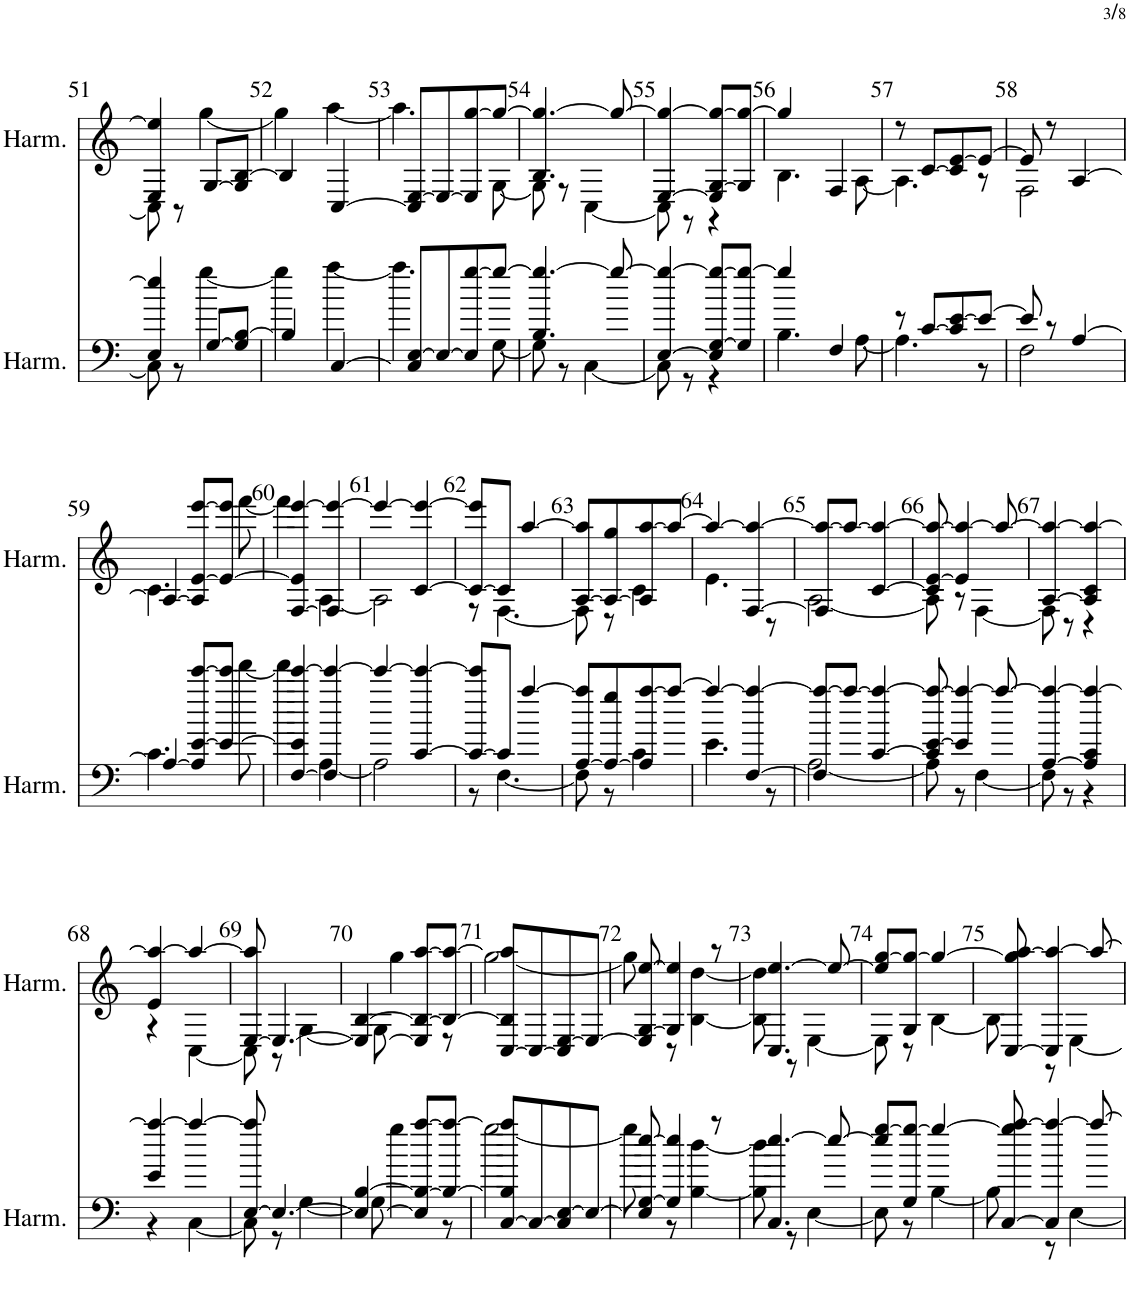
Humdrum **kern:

**kern	**kern
*part2	*part1
*staff2	*staff1
*I"16穴 C クロマティック ハーモニカ	*I"16穴 C クロマティック ハーモニカ
!!LO:PB:g=z
*clefF4	*clefG2
*k[]	*k[]
*M4/8	*M4/8
=51	=51
*^	*^
4E/ 4ee/]	8C\]	4E/ 4ee/]	8C\]
.	8r	.	8r
[8G/L	[4gg\	[8G/L	[4gg\
8G/] [8B/J	.	8G/] [8B/J	.
=52	=52	=52	=52
4B/]	4gg\]	4B/]	4gg\]
[4C/	[4aa\	[4C/	[4aa\
=53	=53	=53	=53
8C/] [8E/L	4.aa\]	8C/] [8E/L	4.aa\]
8E/_	.	8E/_	.
8E/] [8gg/	.	8E/] [8gg/	.
8gg/J_	[8G\	8gg/J_	[8G\
=54	=54	=54	=54
4.B/ 4.gg/_	8G\]	4.B/ 4.gg/_	8G\]
.	8r	.	8r
.	[4C\	.	[4C\
8gg/_	.	8gg/_	.
=55	=55	=55	=55
[4E/ 4gg/_	8C\]	[4E/ 4gg/_	8C\]
.	8r	.	8r
8E/] [8G/ 8gg/_L	4r	8E/] [8G/ 8gg/_L	4r
8G/] 8gg/_J	.	8G/] 8gg/_J	.
=56	=56	=56	=56
4gg/]	4.B\	4gg/]	4.B\
4F/	.	4F/	.
.	[8A\	.	[8A\
=57	=57	=57	=57
8r	4.A\]	8r	4.A\]
[8c/L	.	[8c/L	.
8c/] [8e/	.	8c/] [8e/	.
8e/J_	8r	8e/J_	8r
=58	=58	=58	=58
8e/]	2F\	8e/]	2F\
8r	.	8r	.
[4A/	.	[4A/	.
!!LO:LB:g=z	!!
=59	=59	=59	=59
4A/_	4.c\	4A/_	4.c\
8A/] [8e/ [8eee/L	.	8A/] [8e/ [8eee/L	.
8e/_ 8eee/]J	[8fff\	8e/_ 8eee/]J	[8fff\
=60	=60	=60	=60
[4F/ 4e/] [4eee/	4fff\]	[4F/ 4e/] [4eee/	4fff\]
4F/] 4eee/_	[4A\	4F/] 4eee/_	[4A\
=61	=61	=61	=61
4eee/_	2A\]	4eee/_	2A\]
[4c/ 4eee/_	.	[4c/ 4eee/_	.
=62	=62	=62	=62
8c/_ 8eee/]L	8r	8c/_ 8eee/]L	8r
8c/J]	[4.F\	8c/J]	[4.F\
[4aa/	.	[4aa/	.
=63	=63	=63	=63
[8A/ 8aa/]L	8F\]	[8A/ 8aa/]L	8F\]
8A/_ 8gg/	8r	8A/_ 8gg/	8r
8A/] [8aa/	4c\	8A/] [8aa/	4c\
8aa/J_	.	8aa/J_	.
=64	=64	=64	=64
4aa/_	4.e\	4aa/_	4.e\
[4F/ 4aa/_	.	[4F/ 4aa/_	.
.	8r	.	8r
=65	=65	=65	=65
8F/] 8aa/_L	[2A\	8F/] 8aa/_L	[2A\
8aa/J_	.	8aa/J_	.
[4c/ 4aa/_	.	[4c/ 4aa/_	.
=66	=66	=66	=66
8c/] [8e/ 8aa/_	8A\]	8c/] [8e/ 8aa/_	8A\]
4e/] 4aa/_	8r	4e/] 4aa/_	8r
.	[4F\	.	[4F\
8aa/_	.	8aa/_	.
=67	=67	=67	=67
[4A/ 4aa/_	8F\]	[4A/ 4aa/_	8F\]
.	8r	.	8r
4A/] 4c/ 4aa/_	4r	4A/] 4c/ 4aa/_	4r
!!LO:LB:g=z	!!
=68	=68	=68	=68
4e/ 4aa/_	4r	4e/ 4aa/_	4r
4aa/_	[4C\	4aa/_	[4C\
=69	=69	=69	=69
[8E/ 8aa/]	8C\]	[8E/ 8aa/]	8C\]
4.E/_	8r	4.E/_	8r
.	[4G\	.	[4G\
=70	=70	=70	=70
4E/_ [4B/	8G\]	4E/_ [4B/	8G\]
.	4gg\	.	4gg\
8E/] 8B/_ [8aa/L	.	8E/] 8B/_ [8aa/L	.
8B/_ 8aa/_J	8r	8B/_ 8aa/_J	8r
=71	=71	=71	=71
[8C/ 8B/] 8aa/]L	[2gg\	[8C/ 8B/] 8aa/]L	[2gg\
8C/_	.	8C/_	.
8C/] [8E/	.	8C/] [8E/	.
8E/J_	.	8E/J_	.
=72	=72	=72	=72
8E/] [8G/ [8ee/	8gg\]	8E/] [8G/ [8ee/	8gg\]
4G/] 4ee/]	8r	4G/] 4ee/]	8r
.	[4B\ [4dd\	.	[4B\ [4dd\
8r	.	8r	.
=73	=73	=73	=73
4.C/ [4.ee/	8B\] 8dd\]	4.C/ [4.ee/	8B\] 8dd\]
.	8r	.	8r
.	[4E\	.	[4E\
8ee/_	.	8ee/_	.
=74	=74	=74	=74
8ee/] [8gg/L	8E\]	8ee/] [8gg/L	8E\]
8G/ 8gg/_J	8r	8G/ 8gg/_J	8r
4gg/_	[4B\	4gg/_	[4B\
=75	=75	=75	=75
[8C/ 8gg/] [8aa/	8B\]	[8C/ 8gg/] [8aa/	8B\]
4C/] 4aa/_	8r	4C/] 4aa/_	8r
.	[4E\	.	[4E\
8aa/_	.	8aa/_	.
*v	*v	*	*
*	*v	*v
=	=
*-	*-
